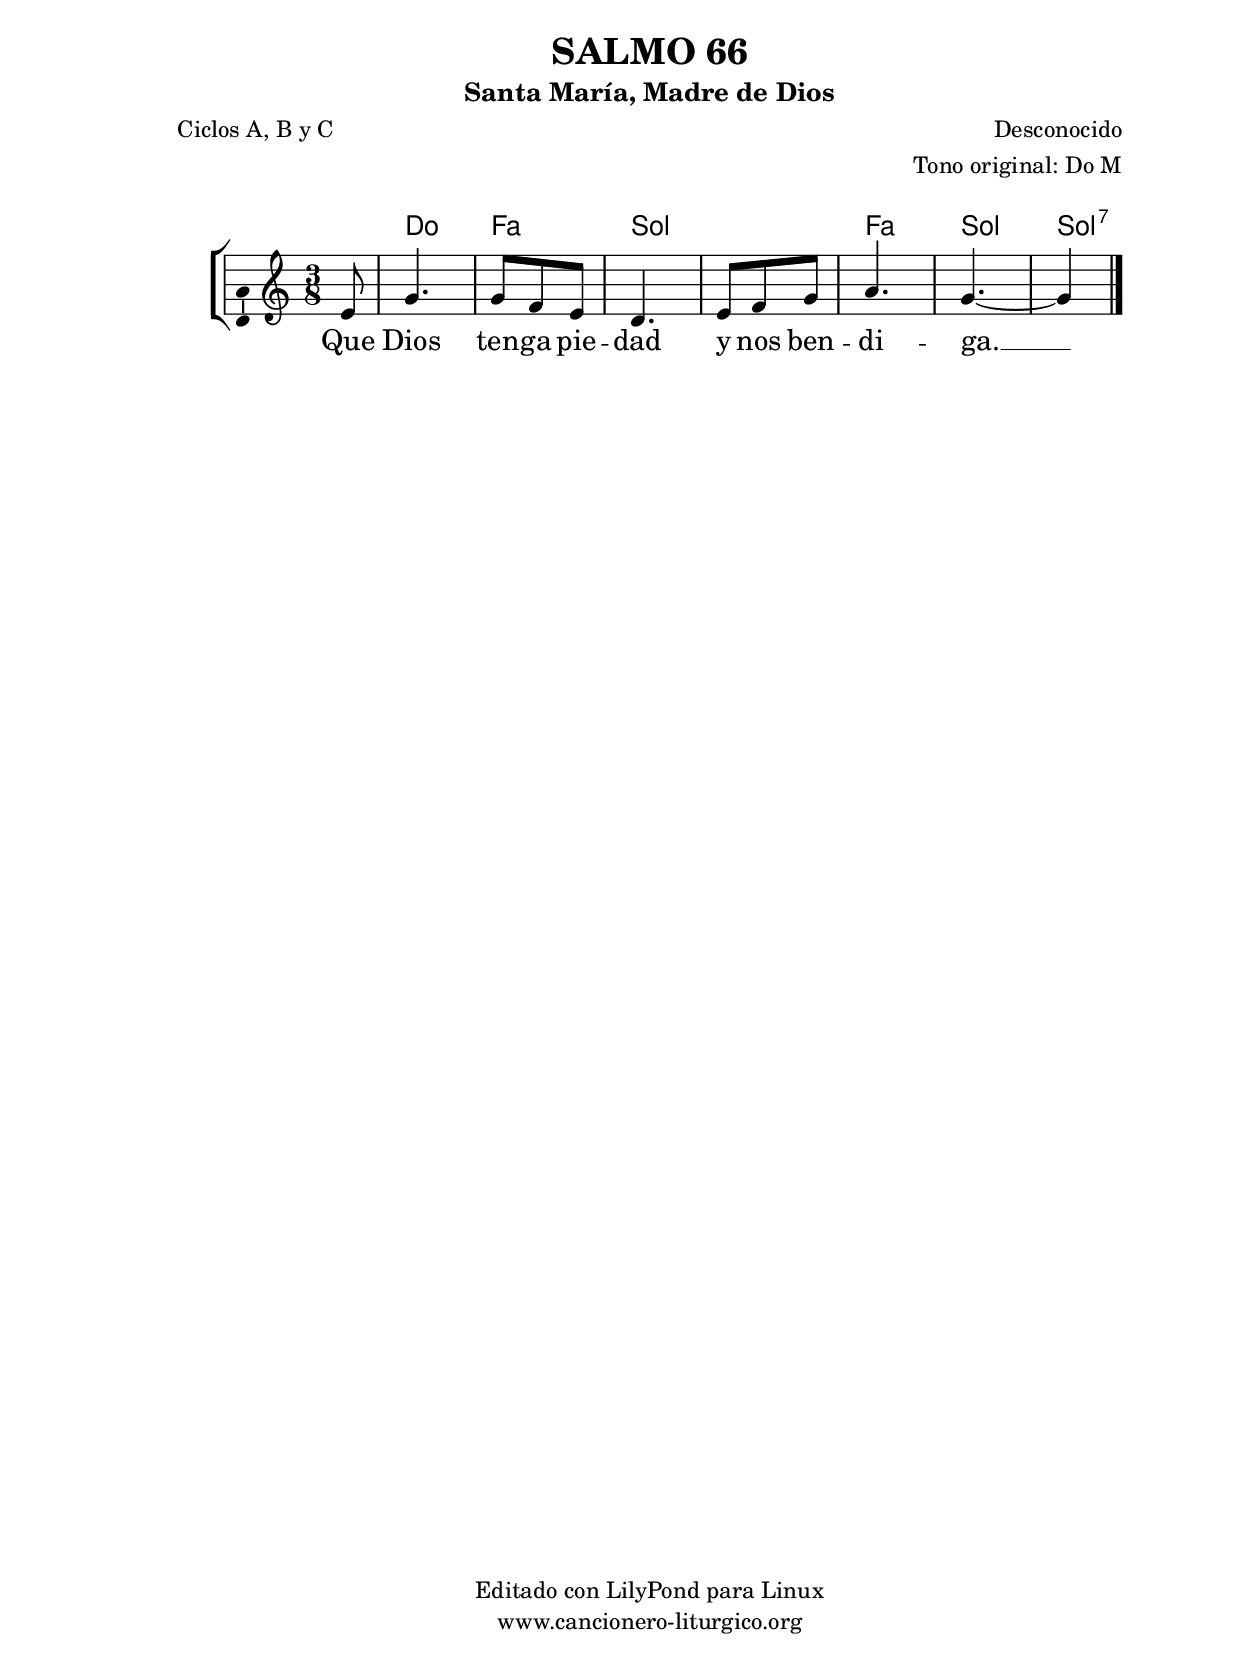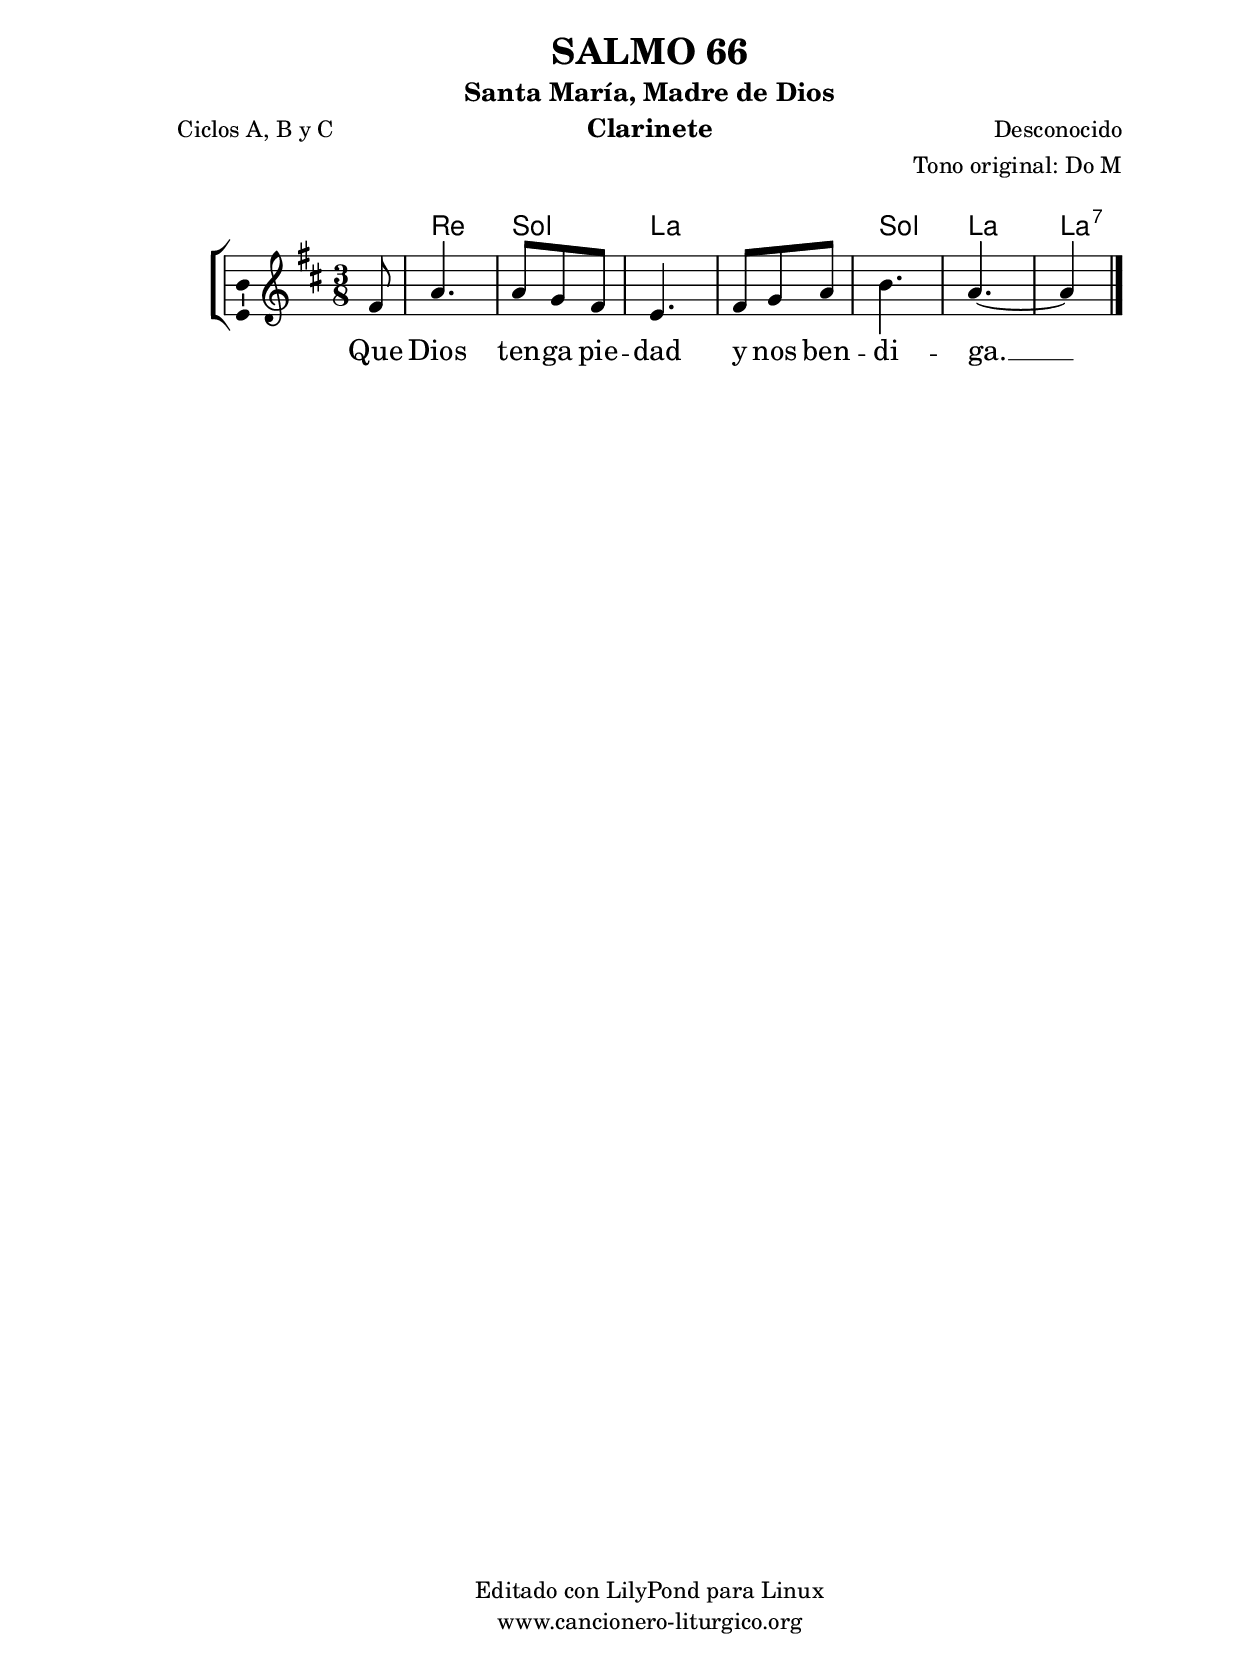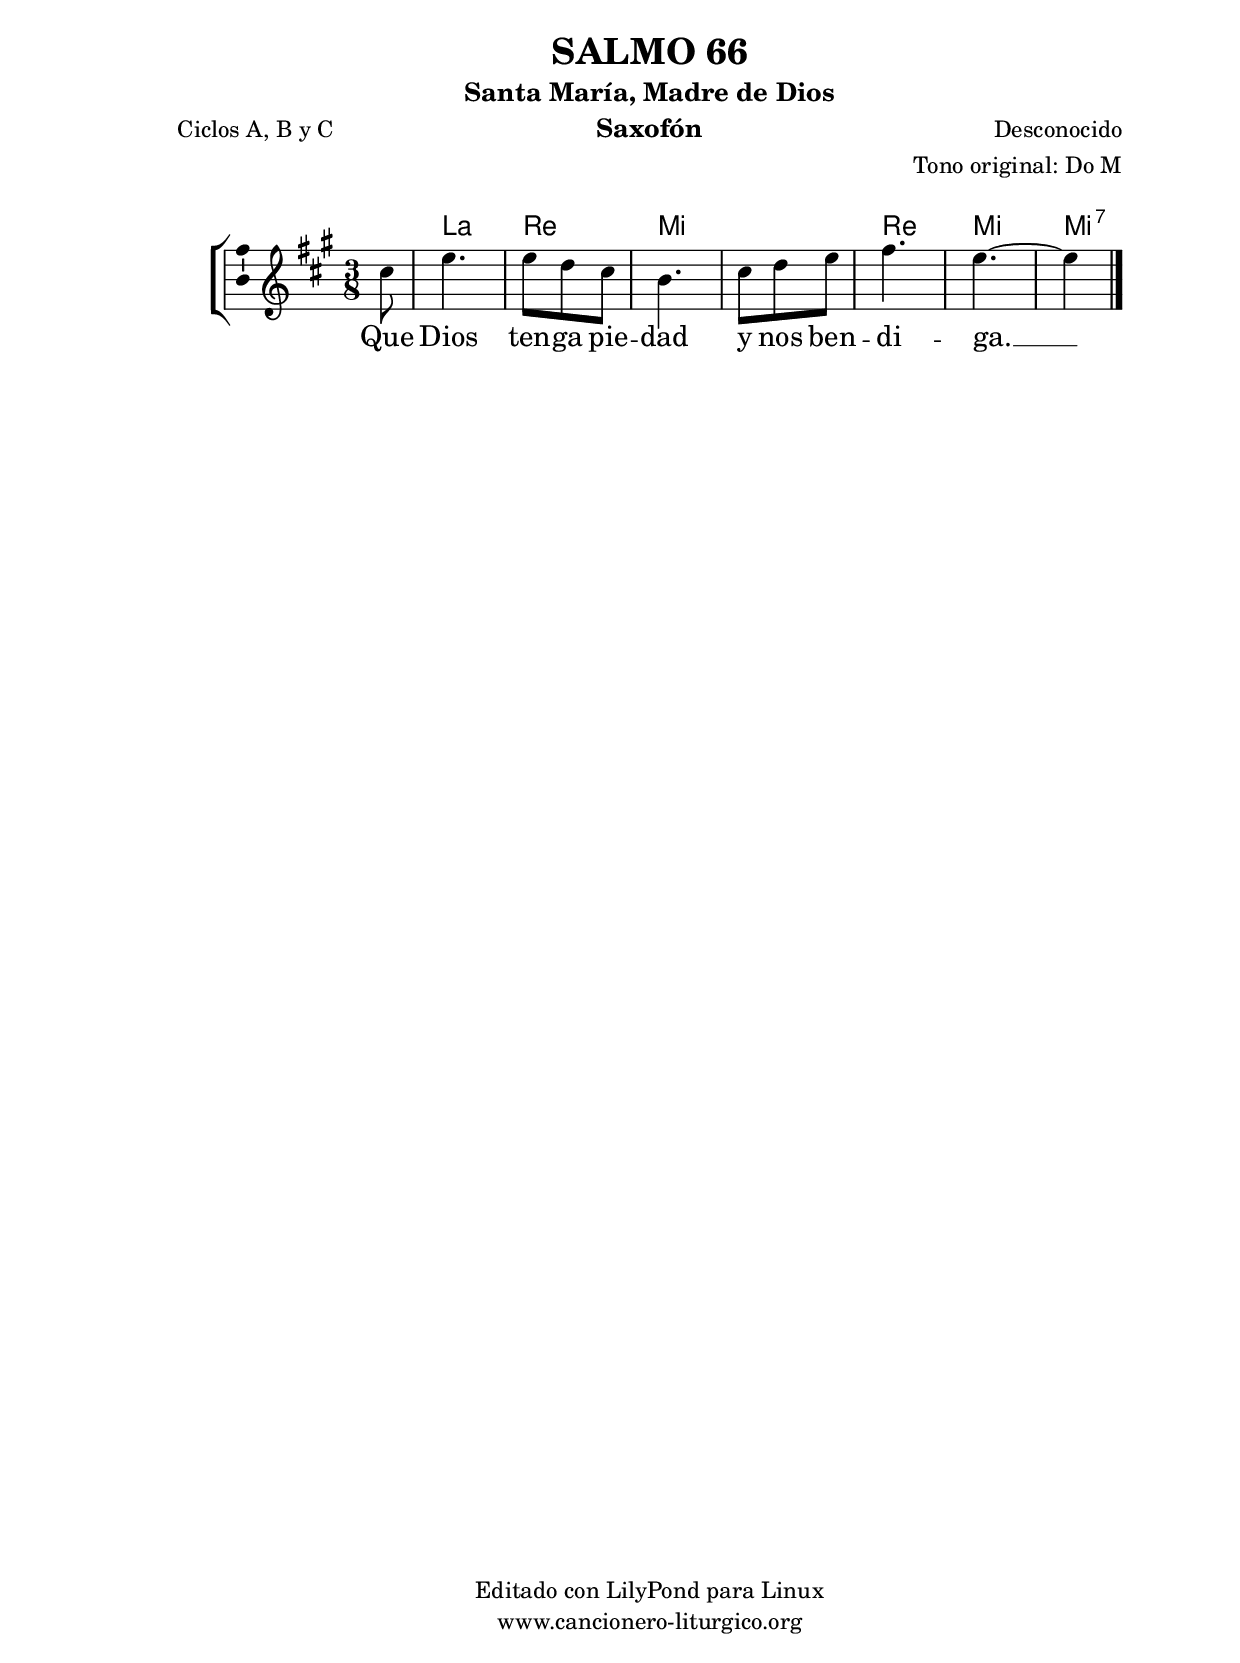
%
%para convertir .midi en .wav:
%timidity filename.midi -Ow -o finename.wav
%
%
%Para convertir de .wav a .mp3:
%lame -h -m j filename.wav
%
%
%para escuchar el midi:
%timidity nombrefichero.midi
%


%versión de lilypond para la que se ha escrito esta partitura:
\version "2.16.0"

	%Tamaño papel
	#(set-default-paper-size "a4")
	%Tamaño partitura
	#(set-global-staff-size 20)
	%No responde al pulsar sobre una nota
	#(ly:set-option 'point-and-click #f)

%parámetros del encabezamiento:
\header {
	title = "SALMO 66"
	subtitle = "Santa María, Madre de Dios"
	composer = "Desconocido"
	poet = "Ciclos A, B y C"
	meter = ""
	arranger = "Tono original: Do M"
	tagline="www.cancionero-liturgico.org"
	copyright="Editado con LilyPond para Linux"
	tiempo = "Navidad"
	usos = "Salmo"
	letra = "Que Dios tenga piedad y nos bendiga."
	}

%parámetros asociados al papel:
\paper  {
	oddHeaderMarkup = \markup {\fill-line { \on-the-fly #not-first-page \fromproperty #'header:title \on-the-fly #not-first-page \fromproperty #'header:composer }}
	evenHeaderMarkup = \markup {\fill-line { \fromproperty #'header:composer \fromproperty #'header:title }}
	#(set-paper-size "a4")
	print-page-number = ##f
	first-page-number = 1
	print-first-page-number = ##f
%	head-separation = 3.0 \cm
	top-margin = 2.0 \cm
	bottom-margin = 0.5\cm
%%%	bottom-margin = -1.0\cm
	left-margin = 3.0 \cm
	line-width = 16.0 \cm 
	indent = 8\mm
	interscoreline = 2.\mm
	between-system-space = 15\mm
%	para que las partituras no llenen la hoja:
	ragged-bottom = ##t
%	idem para la última hoja:
	ragged-last-bottom = ##f
%	para que las partituras llenen el ancho del papel:
	ragged-last = ##f
	after-title-space = 2.5 \cm
%page-count=1
%system-count=8

	%Flexible Vertical Spacing
%	markup-markup-spacing =
%	#'((basic-distance . 15) (minimum-distance . 15) (padding . 3))
	markup-system-spacing =
	#'((basic-distance . 15) (minimum-distance . 15) (padding . 3))
	system-system-spacing =
	#'((basic-distance . 15) (minimum-distance . 15) (padding . 3))
	score-system-spacing =
	#'((basic-distance . 15) (minimum-distance . 15) (padding . 5))
%	top-system-spacing = % header
%	#'((basic-distance . 8) (minimum-distance . 0) (padding . 3))
%	top-markup-spacing =
%	#'((basic-distance . 20) (minimum-distance . 20) (padding . 3))
	last-bottom-spacing = % footer
	#'((basic-distance . 5) (minimum-distance . 5) (padding . 3))
%	score-markup-spacing =
%	#'((basic-distance . 16) (minimum-distance . 13) (padding . 3))

	}


%parámetros que afectan a toda la partitura:
global =  {
	%clave de sol (G):
	\clef G
	%armadura:
%	\transpose f e
	\key c \major
	\tempo 4.=66
	\set Score.tempoHideNote = ##t
	}


acordes = {
	\italianChords
	\chordmode {
%	\transpose f e
{

s8
c4. f g g f g g4:7 

	}
	}
}

melodia = 
%	\transpose f e
{
	\relative c'{

\time 3/8
\partial8
e8
g4.
g8 f e
d4.
e8 f g
a4.
g4.~
g4 %s8

	\bar "|."
	}
	}


texto = \lyricmode {
Que Dios ten -- ga pie -- dad y nos ben -- di -- ga. __
	}


acordesStaff = \context ChordNames = acordesStaff <<
	\set chordChanges = ##t
	\acordes
	>>


vozStaff = \context Voice = vozStaff
\with {\consists "Ambitus_engraver"}
<<
%	\set Staff.instrumentName = ""
%	\set Staff.shortInstrumentName = ""
%	\set Staff.midiInstrument = #"clarinet"
%	\set Staff.midiInstrument = #"cello"
%	\set Staff.midiInstrument = #"flute"
	\set Staff.midiInstrument = #"electric guitar (jazz)"
%	\set Staff.midiInstrument = #"english horn"
%	\set Staff.midiInstrument = #"violin"
%	\set Staff.midiInstrument = #"glockenspiel"
	\set Staff.midiMinimumVolume = #0.7
	\set Staff.midiMaximumVolume = #0.9
	\global
	\melodia
	>>


textoStaff = \context Lyrics = textoStaff <<
	\lyricsto vozStaff \texto
	>>

\book {
	\score {
		\context ChoirStaff {
			\override StaffGroup.SystemStartBracket #'collapse-height = #1
			\override Score.SystemStartBar #'collapse-height = #1
			<<
			\acordesStaff
			\vozStaff
			\textoStaff
			>>
			}
		\layout {
	    		\context {
				\Lyrics
				\override LyricText #'font-size = #2
				}
	   		 \context {
				\Score
				%fontSize = #3
				\override StaffSymbol #'staff-space = #(magstep +3)
				%\override Beam #'thickness = #0.55
				%\override SpacingSpanner #'spacing-increment = #1.0
				%\override Slur #'height-limit = #1.5
				}
			}
		}
	\score {
		\unfoldRepeats
		\context ChoirStaff {
			<<
			\acordesStaff
			\vozStaff
			>>
			}
		\midi {
	  		\context {
	  			\Score
				tempoWholesPerMinute = #(ly:make-moment 70 4)
				}
			}
		}
	}

%Partitura para clarinete
#(define output-suffix "C")
\book {
	\header{
		instrument = "Clarinete"
		}
	\score {
		\context ChoirStaff {
			\override StaffGroup.SystemStartBracket #'collapse-height = #1
			\override Score.SystemStartBar #'collapse-height = #1
\transpose c d
			<<
			\acordesStaff
			\vozStaff
			\textoStaff
			>>
			}
		\layout {
	    		\context {
				\Lyrics
				\override LyricText #'font-size = #2
				}
	   		 \context {
				\Score
				%fontSize = #3
				\override StaffSymbol #'staff-space = #(magstep +3)
				%\override Beam #'thickness = #0.55
				%\override SpacingSpanner #'spacing-increment = #1.0
				%\override Slur #'height-limit = #1.5
				}
			}
		}
	}

%Partitura para saxofón
#(define output-suffix "S")
\book {
	\header{
		instrument = "Saxofón"
		}
	\score {
		\context ChoirStaff {
			\override StaffGroup.SystemStartBracket #'collapse-height = #1
			\override Score.SystemStartBar #'collapse-height = #1
\transpose c a
			<<
			\acordesStaff
			\vozStaff
			\textoStaff
			>>
			}
		\layout {
	    		\context {
				\Lyrics
				\override LyricText #'font-size = #2
				}
	   		 \context {
				\Score
				%fontSize = #3
				\override StaffSymbol #'staff-space = #(magstep +3)
				%\override Beam #'thickness = #0.55
				%\override SpacingSpanner #'spacing-increment = #1.0
				%\override Slur #'height-limit = #1.5
				}
			}
		}
	}

